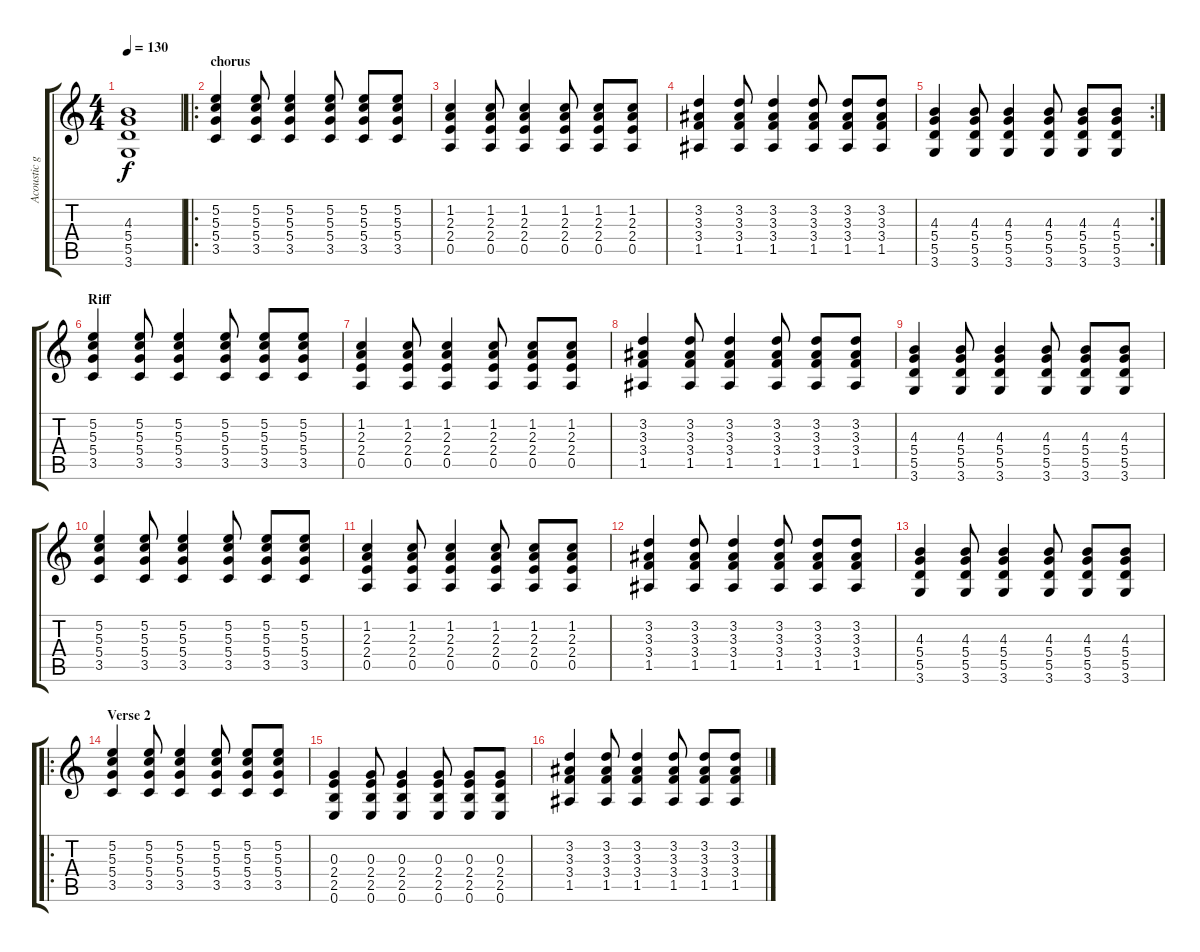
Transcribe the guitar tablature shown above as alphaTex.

\track ("Acoustic guitar" "Acoustic g") {instrument acousticguitarnylon}
\staff {score tabs}
\tuning (E4 B3 G3 D3 A2 E2) {hide}
\ts (4 4)
\tempo 130
\clef g2
\ks c
(4.3 5.4 5.5 3.6).1{dy f} |
\ro
\section ("" "chorus")
(5.2 5.3 5.4 3.5).4 (5.2 5.3 5.4 3.5).8 (5.2 5.3 5.4 3.5).4 (5.2 5.3 5.4 3.5).8 (5.2 5.3 5.4 3.5).8 (5.2 5.3 5.4 3.5).8 |
(1.2 2.3 2.4 0.5).4 (1.2 2.3 2.4 0.5).8 (1.2 2.3 2.4 0.5).4 (1.2 2.3 2.4 0.5).8 (1.2 2.3 2.4 0.5).8 (1.2 2.3 2.4 0.5).8 |
(3.2 3.3 3.4 1.5).4 (3.2 3.3 3.4 1.5).8 (3.2 3.3 3.4 1.5).4 (3.2 3.3 3.4 1.5).8 (3.2 3.3 3.4 1.5).8 (3.2 3.3 3.4 1.5).8 |
\rc 2
(4.3 5.4 5.5 3.6).4 (4.3 5.4 5.5 3.6).8 (4.3 5.4 5.5 3.6).4 (4.3 5.4 5.5 3.6).8 (4.3 5.4 5.5 3.6).8 (4.3 5.4 5.5 3.6).8 |
\section ("" "Riff")
(5.2 5.3 5.4 3.5).4 (5.2 5.3 5.4 3.5).8 (5.2 5.3 5.4 3.5).4 (5.2 5.3 5.4 3.5).8 (5.2 5.3 5.4 3.5).8 (5.2 5.3 5.4 3.5).8 |
(1.2 2.3 2.4 0.5).4 (1.2 2.3 2.4 0.5).8 (1.2 2.3 2.4 0.5).4 (1.2 2.3 2.4 0.5).8 (1.2 2.3 2.4 0.5).8 (1.2 2.3 2.4 0.5).8 |
(3.2 3.3 3.4 1.5).4 (3.2 3.3 3.4 1.5).8 (3.2 3.3 3.4 1.5).4 (3.2 3.3 3.4 1.5).8 (3.2 3.3 3.4 1.5).8 (3.2 3.3 3.4 1.5).8 |
(4.3 5.4 5.5 3.6).4 (4.3 5.4 5.5 3.6).8 (4.3 5.4 5.5 3.6).4 (4.3 5.4 5.5 3.6).8 (4.3 5.4 5.5 3.6).8 (4.3 5.4 5.5 3.6).8 |
(5.2 5.3 5.4 3.5).4 (5.2 5.3 5.4 3.5).8 (5.2 5.3 5.4 3.5).4 (5.2 5.3 5.4 3.5).8 (5.2 5.3 5.4 3.5).8 (5.2 5.3 5.4 3.5).8 |
(1.2 2.3 2.4 0.5).4 (1.2 2.3 2.4 0.5).8 (1.2 2.3 2.4 0.5).4 (1.2 2.3 2.4 0.5).8 (1.2 2.3 2.4 0.5).8 (1.2 2.3 2.4 0.5).8 |
(3.2 3.3 3.4 1.5).4 (3.2 3.3 3.4 1.5).8 (3.2 3.3 3.4 1.5).4 (3.2 3.3 3.4 1.5).8 (3.2 3.3 3.4 1.5).8 (3.2 3.3 3.4 1.5).8 |
(4.3 5.4 5.5 3.6).4 (4.3 5.4 5.5 3.6).8 (4.3 5.4 5.5 3.6).4 (4.3 5.4 5.5 3.6).8 (4.3 5.4 5.5 3.6).8 (4.3 5.4 5.5 3.6).8 |
\ro
\section ("" "Verse 2")
(5.2 5.3 5.4 3.5).4 (5.2 5.3 5.4 3.5).8 (5.2 5.3 5.4 3.5).4 (5.2 5.3 5.4 3.5).8 (5.2 5.3 5.4 3.5).8 (5.2 5.3 5.4 3.5).8 |
(0.3 2.4 2.5 0.6).4 (0.3 2.4 2.5 0.6).8 (0.3 2.4 2.5 0.6).4 (0.3 2.4 2.5 0.6).8 (0.3 2.4 2.5 0.6).8 (0.3 2.4 2.5 0.6).8 |
(3.2 3.3 3.4 1.5).4 (3.2 3.3 3.4 1.5).8 (3.2 3.3 3.4 1.5).4 (3.2 3.3 3.4 1.5).8 (3.2 3.3 3.4 1.5).8 (3.2 3.3 3.4 1.5).8
